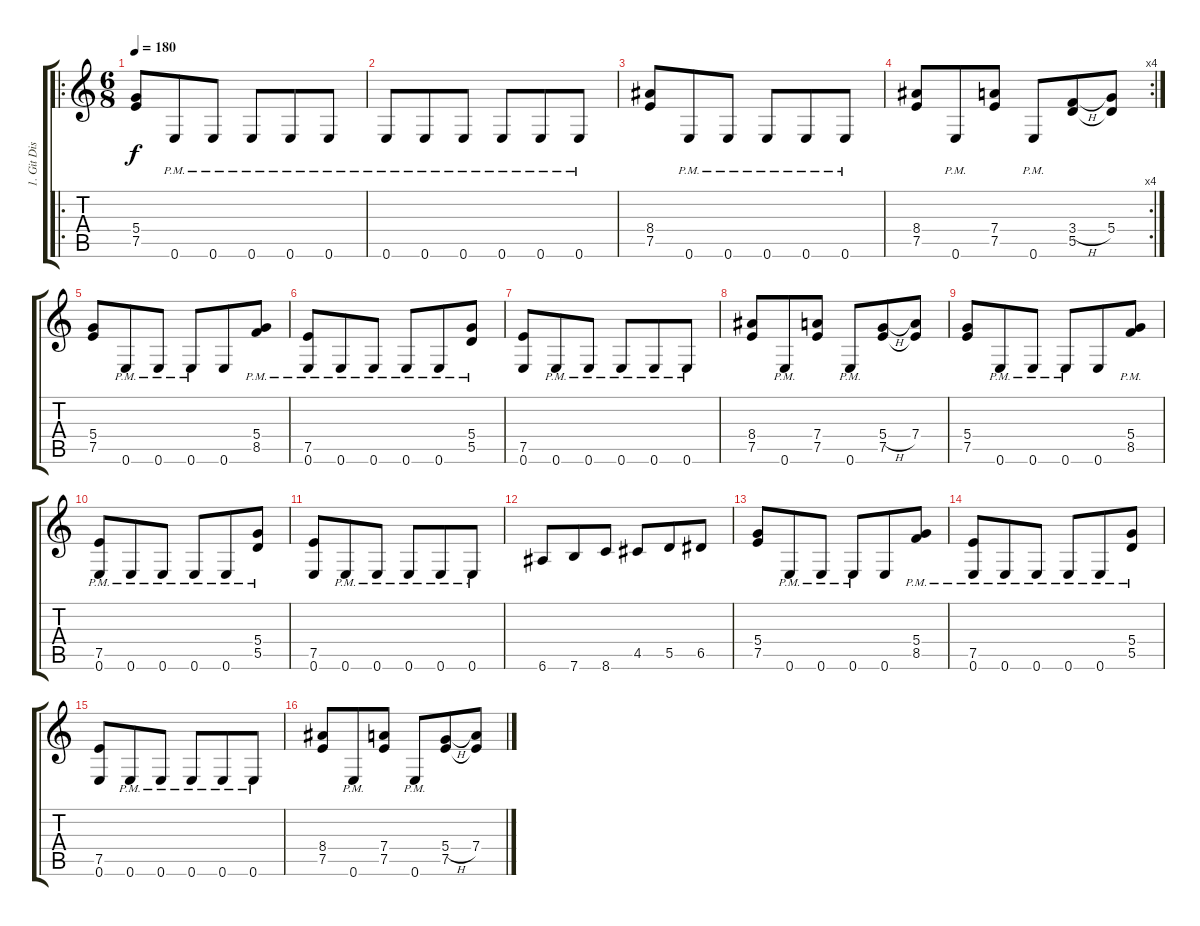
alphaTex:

\track ("1. Git Dist" "1. Git Dis") {instrument distortionguitar}
\staff {score tabs}
\tuning (E4 B3 G3 D3 A2 E2) {hide}
\ro
\ts (6 8)
\tempo 180
\clef g2
\ks c
(5.4 7.5).8{dy f} 0.6{pm}.8 0.6{pm}.8 0.6{pm}.8 0.6{pm}.8 0.6{pm}.8 |
0.6{pm}.8 0.6{pm}.8 0.6{pm}.8 0.6{pm}.8 0.6{pm}.8 0.6{pm}.8 |
(8.4 7.5).8 0.6{pm}.8 0.6{pm}.8 0.6{pm}.8 0.6{pm}.8 0.6{pm}.8 |
\rc 4
(8.4 7.5).8 0.6{pm}.8 (7.4 7.5).8 0.6{pm}.8 (3.4{h} 5.5).8 (5.4 5.5{t}).8 |
(5.4 7.5).8 0.6{pm}.8 0.6{pm}.8 0.6{pm}.8 0.6.8 (5.4{pm} 8.5{pm}).8 |
(7.5{pm} 0.6{pm}).8 0.6{pm}.8 0.6{pm}.8 0.6{pm}.8 0.6{pm}.8 (5.4{pm} 5.5{pm}).8 |
(7.5 0.6).8 0.6{pm}.8 0.6{pm}.8 0.6{pm}.8 0.6{pm}.8 0.6{pm}.8 |
(8.4 7.5).8 0.6{pm}.8 (7.4 7.5).8 0.6{pm}.8 (5.4{h} 7.5).8 (7.4 7.5{t}).8 |
(5.4 7.5).8 0.6{pm}.8 0.6{pm}.8 0.6{pm}.8 0.6.8 (5.4{pm} 8.5{pm}).8 |
(7.5{pm} 0.6{pm}).8 0.6{pm}.8 0.6{pm}.8 0.6{pm}.8 0.6{pm}.8 (5.4{pm} 5.5{pm}).8 |
(7.5 0.6).8 0.6{pm}.8 0.6{pm}.8 0.6{pm}.8 0.6{pm}.8 0.6{pm}.8 |
6.6.8 7.6.8 8.6.8 4.5.8 5.5.8 6.5.8 |
(5.4 7.5).8 0.6{pm}.8 0.6{pm}.8 0.6{pm}.8 0.6.8 (5.4{pm} 8.5{pm}).8 |
(7.5{pm} 0.6{pm}).8 0.6{pm}.8 0.6{pm}.8 0.6{pm}.8 0.6{pm}.8 (5.4{pm} 5.5{pm}).8 |
(7.5 0.6).8 0.6{pm}.8 0.6{pm}.8 0.6{pm}.8 0.6{pm}.8 0.6{pm}.8 |
(8.4 7.5).8 0.6{pm}.8 (7.4 7.5).8 0.6{pm}.8 (5.4{h} 7.5).8 (7.4 7.5{t}).8
